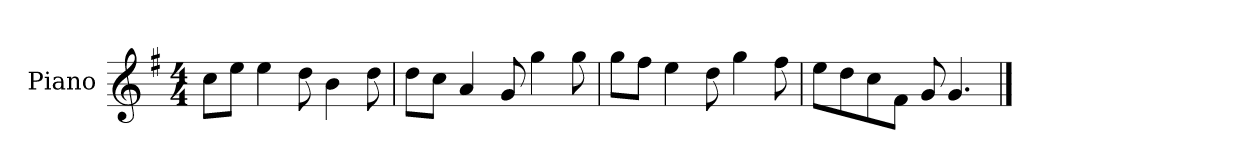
**kern
*part1
*staff1
*I"Piano
*I'P-no
*clefG2
*k[f#]
*M4/4
*MM90
=1
8cc\L
8ee\J
4ee\
8dd\
4b\
8dd\
=2
8dd\L
8cc\J
4a/
8g/
4gg\
8gg\
=3
8gg\L
8ff#\J
4ee\
8dd\
4gg\
8ff#\
=4
8ee\L
8dd\
8cc\
8f#\J
8g/
4.g/
==
*-
